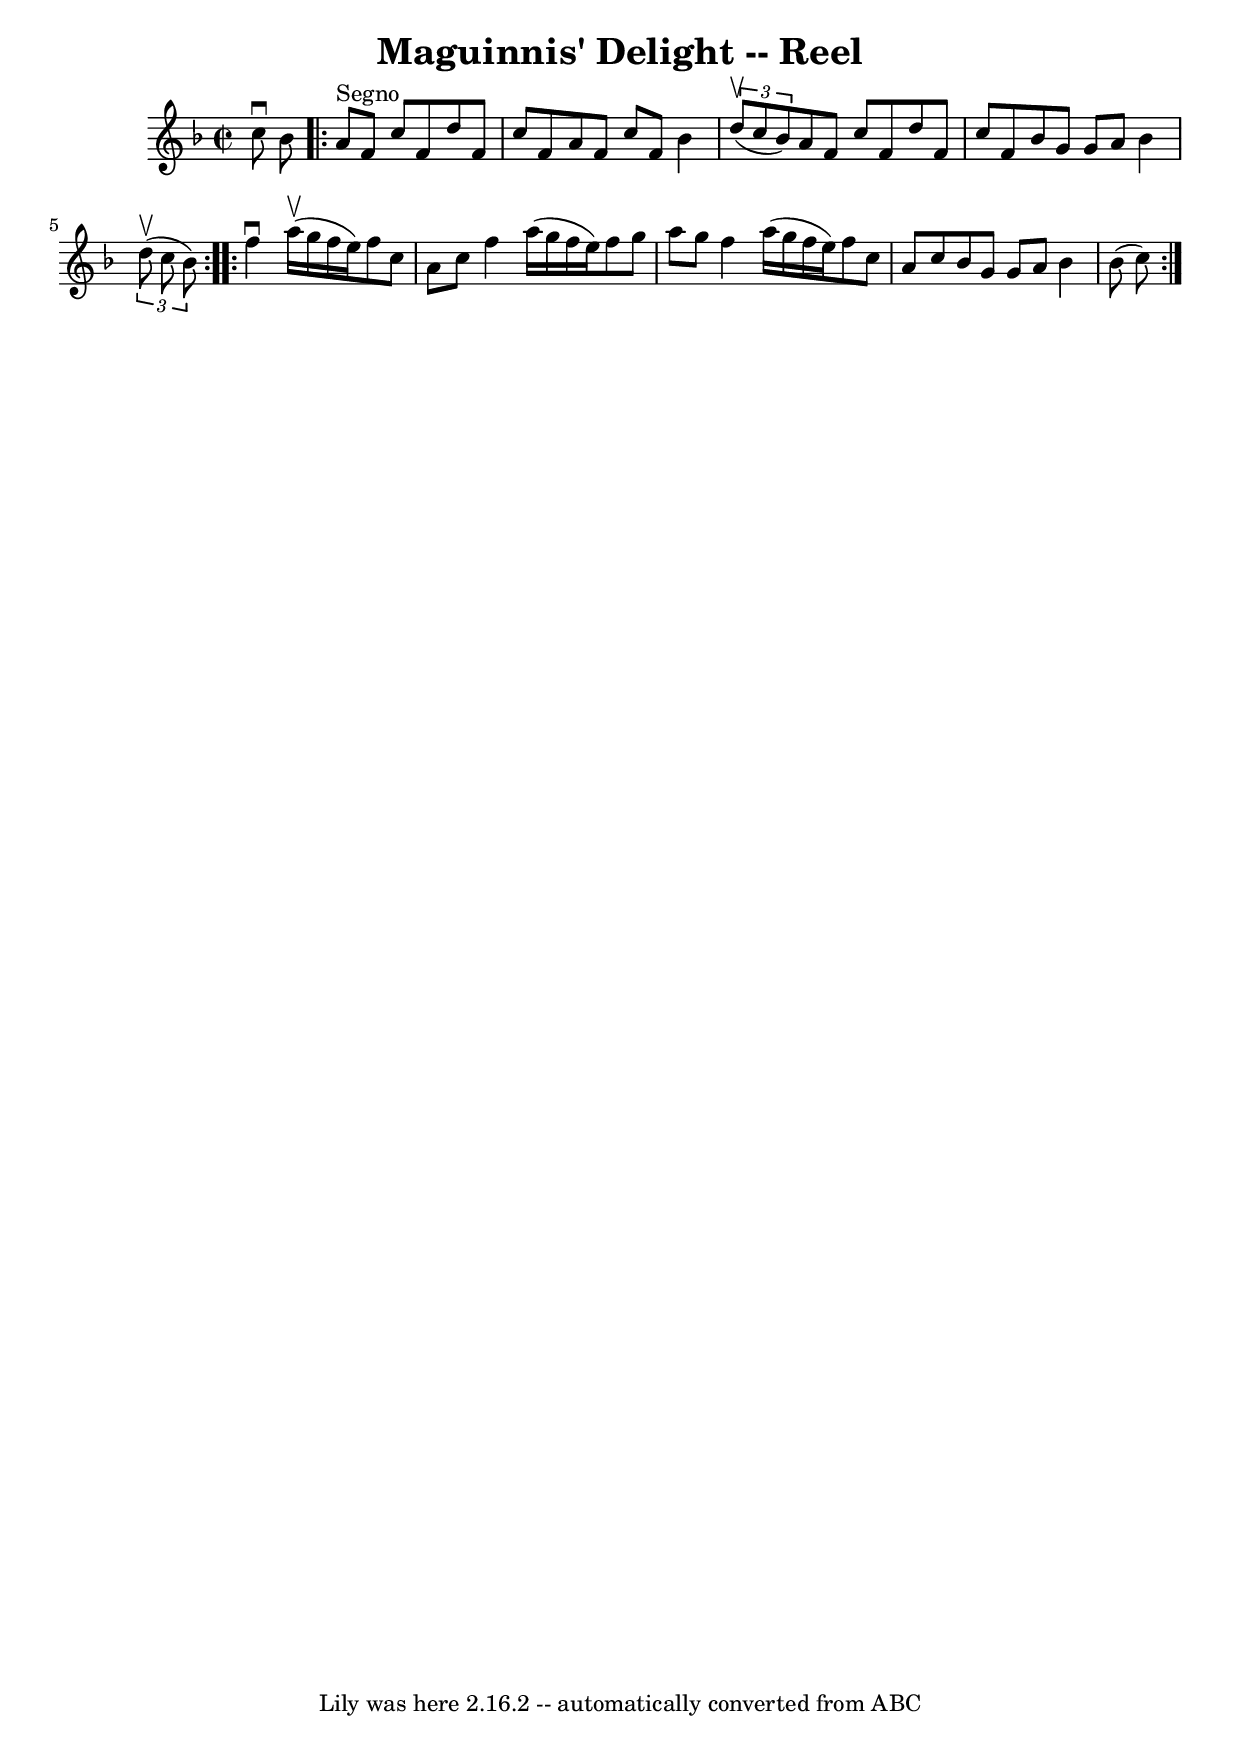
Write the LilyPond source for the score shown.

\version "2.16.2"
\include "Mammoth.ily"
\header {
  %% book = "Ryan's Mammoth Collection"
  crossRefNumber = "1"
  footnotes = "\\\\324"
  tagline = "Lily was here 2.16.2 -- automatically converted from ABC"
  title = "Maguinnis' Delight -- Reel"

}
voicedefault =  {


  \override Staff.TimeSignature #'style = #'C
  \time 2/2 
  \key f \major
  c''8^\downbow bes'8    |
  

  \repeat volta 2 {
    a'8^"Segno" f'8 c''8 f'8 d''8 f'8 c''8    
    f'8    |
    a'8 f'8 c''8 f'8 bes'4    \times 2/3 { d''8 
					  ^\upbow(c''8 bes'8) 
					 }   |
    a'8 f'8 c''8 f'8 d''8   
    f'8 c''8 f'8    |
    bes'8 g'8 g'8 a'8 bes'4    
    \times 2/3 { d''8^\upbow(c''8 bes'8) 
	       }   
  }     
  \repeat volta 2 {
    
    f''4^\downbow a''16^\upbow(g''16 f''16 e''16) f''8 c''8    
    a'8 c''8    |
    f''4 a''16 (g''16 f''16 e''16) f''8  
    g''8 a''8 g''8    |
    f''4 a''16 (g''16 f''16 e''16  -) f''8 c''8 a'8 c''8    |
    bes'8 g'8 g'8 a'8    
    bes'4 bes'8 (c''8)     
  }   

}

\score{
  <<

    \context Staff="default"
    {
      \voicedefault 
      
    }

  >>
  \layout {
    
  }
  \midi {
  }

}
